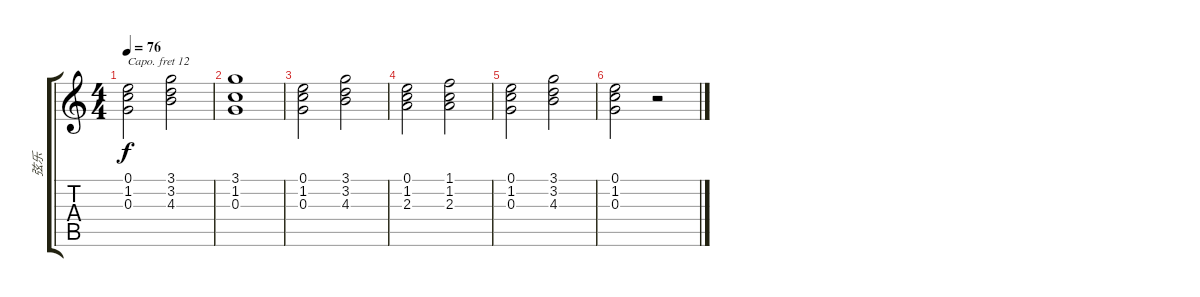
\track ("弦乐" "弦乐") {instrument stringensemble2}
\staff {score tabs}
\capo 12
\tuning (E4 B3 G3 D3 A2 E2) {hide}
\ts (4 4)
\tempo 76
\clef g2
\ks c
(0.1 1.2 0.3).2{dy f} (3.1 3.2 4.3).2 |
(3.1 1.2 0.3).1 |
(0.1 1.2 0.3).2 (3.1 3.2 4.3).2 |
(0.1 1.2 2.3).2 (1.1 1.2 2.3).2 |
(0.1 1.2 0.3).2 (3.1 3.2 4.3).2 |
(0.1 1.2 0.3).2 r.2
